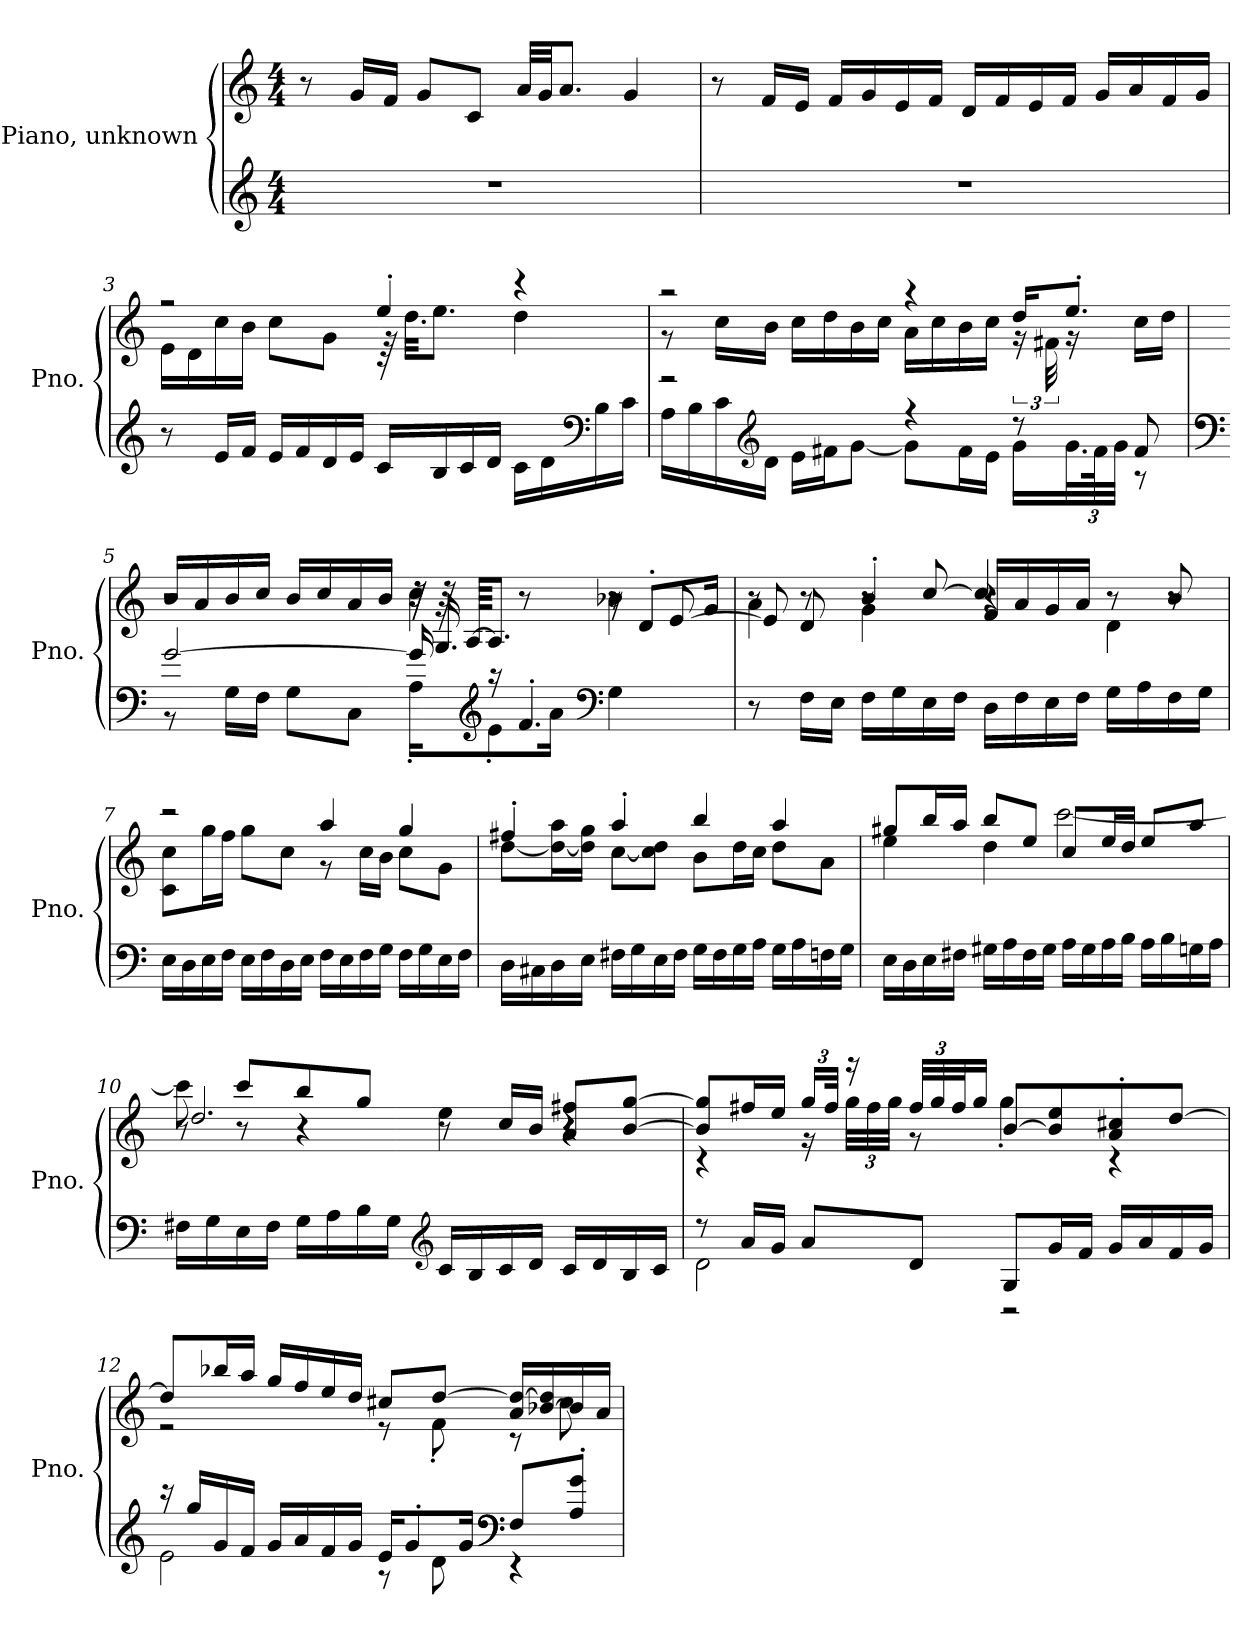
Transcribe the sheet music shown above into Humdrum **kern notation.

**kern	**kern
*part1	*part1
*staff2	*staff1
*I"Piano, unknown	*
*I'Pno.	*
*clefG2	*clefG2
*k[]	*k[]
*M4/4	*M4/4
*MM120	*MM120
=1	=1
1r	8r
.	16g/LL
.	16f/JJ
.	8g/L
.	8c/J
.	32a/LLL
.	32g/JJ
.	8.a/J
.	4g/
=2	=2
1r	8r
.	16f/LL
.	16e/JJ
.	16f/LL
.	16g/
.	16e/
.	16f/JJ
.	16d/LL
.	16f/
.	16e/
.	16f/JJ
.	16g/LL
.	16a/
.	16f/
.	16g/JJ
=3	=3
*	*^
8r	2r	16e\LL
.	.	16d\
16e/LL	.	16cc\
16f/JJ	.	16b\JJ
16e/LL	.	8cc\L
16f/	.	.
16d/	.	8g\J
16e/JJ	.	.
16c/LL	4ee'/	64r
.	.	32.dd\KKL
16B/	.	8.ee\J
16c/	.	.
16d/JJ	.	.
16c\LL	4r	4dd\
16d\	.	.
*clefF4	*	*
16B\	.	.
16c\JJ	.	.
!!LO:LB:g=z	!!
=4	=4	=4
*^	*	*
2r	16A\LL	2r	8r
.	16B\	.	.
.	16c\	.	16cc\LL
*clefG2	*	*	*
.	16d\JJ	.	16b\JJ
.	16e\LL	.	16cc\LL
.	16f#X\J	.	16dd\
.	[8g\J	.	16b\
.	.	.	16cc\JJ
4r	8g\L]	4r	16a\LL
.	.	.	16cc\
.	16f#\L	.	16b\
.	16e\JJ	.	16cc\JJ
8r	16g\LL	16dd/KL	24r
.	.	.	48f#X\
*	*Xbrackettup	*	*
.	48.g\L	8.ee'/J	16r
.	96f#\K	.	.
.	48g\JJJ	.	.
8f#/	8r	.	16cc\LL
.	.	.	16dd\JJ
*	*	*v	*v
=5	=5	=5
*clefF4	*	*
*	*	*^
*	*	*	*^
[2g/	8r	16b/LL	2r	2r
.	.	16a/	.	.
.	16G\LL	16b/	.	.
.	16F\JJ	16cc/JJ	.	.
.	8G\L	16b/LL	.	.
.	.	16cc/	.	.
.	8C\J	16a/	.	.
.	.	16b/JJ	.	.
16g/]	16A'\KL	32r	4cc\	32r
.	.	64r	.	16.G'/
.	.	[64A/KKKL	.	.
*clefG2	*	*	*	*
16r	8e'\	8.A/J]	.	.
4.f'/	.	.	.	8r
.	16a\Jk	.	.	.
*clefF4	*	*	*	*
.	4G\	16r	4b-X\	8r
.	.	8d'/L	.	.
.	.	.	.	[8e/
.	.	16g/Jk	.	.
*v	*v	*	*	*
!!LO:LB:g=z	!!	!!
=6	=6	=6	=6
8r	8r	4a\	8e/]
16F\LL	8d/	.	8r
16E\JJ	.	.	.
16F\LL	4b'/	4g\	8r
16G\	.	.	.
16E\	.	.	[8cc/
16F\JJ	.	.	.
16D\LL	16f/LL	4r	4.cc/]
16F\	16a/	.	.
16E\	16g/	.	.
16F\JJ	16a/JJ	.	.
16G\LL	8r	4d\	.
16A\	.	.	.
16F\	8b/	.	8r
16G\JJ	.	.	.
*	*	*v	*v
=7	=7	=7
16E\LL	2r	8c\ 8cc\L
16D\	.	.
16E\	.	16gg\L
16F\JJ	.	16ff\JJ
16E\LL	.	8gg\L
16F\	.	.
16D\	.	8cc\J
16E\JJ	.	.
16F\LL	4aa/	8r
16E\	.	.
16F\	.	16cc\LL
16G\JJ	.	16b\JJ
16F\LL	4gg/	8cc\L
16G\	.	.
16E\	.	8g\J
16F\JJ	.	.
!!LO:LB:g=z	!!
=8	=8	=8
16D\LL	4ff#X'/	[8dd\L
16C#X\	.	.
16D\	.	16dd\_ 16aa\L
16E\JJ	.	16dd\] 16gg\JJ
16F#X\LL	4aa'/	[8cc\L
16G\	.	.
16E\	.	8cc\] 8dd\J
16F#\JJ	.	.
16G\LL	4bb/	8b\L
16F#\	.	.
16G\	.	16dd\L
16A\JJ	.	16cc\JJ
16G\LL	4aa/	8dd\L
16A\	.	.
16Fn\	.	8a\J
16G\JJ	.	.
=9	=9	=9
16E\LL	8gg#X/L	4ee\
16D\	.	.
16E\	16bb/L	.
16F#X\JJ	16aa/JJ	.
16G#X\LL	8bb/L	4dd\
16A\	.	.
16F#\	8ee/J	.
16G#\JJ	.	.
16A\LL	8cc/L	[2ccc\
16G#\	.	.
16A\	16ee/L	.
16B\JJ	16dd/JJ	.
16A\LL	8ee/L	.
16B\	.	.
16Gn\	8aa/J	.
16A\JJ	.	.
!!LO:LB:g=z
=10	=10	=10
*	*	*^
16F#X\LL	8r	8ccc\]	2.dd/
16G\	.	.	.
16E\	8ccc/L	8r	.
16F#\JJ	.	.	.
16G\LL	8bb/	4r	.
16A\	.	.	.
16B\	8gg/J	.	.
16G\JJ	.	.	.
*clefG2	*	*	*
16c/LL	8r	4ee\	.
16B/	.	.	.
16c/	16cc/LL	.	.
16d/JJ	16b/JJ	.	.
16c/LL	8a/ 8ff#X/L	4r	4r
16d/	.	.	.
16B/	[8b/ [8gg/J	.	.
16c/JJ	.	.	.
*	*	*v	*v
=11	=11	=11
*^	*	*
8r	2d\	8b/] 8gg/]L	4r
16a/LL	.	16ff#X/L	.
16g/JJ	.	16ee/JJ	.
*	*	*Xbrackettup	*
8a/L	.	24gg/LL	16r
.	.	48ff#/JJk	.
.	.	16r	48gg\LLL
.	.	.	48ff#\
.	.	.	48gg\JJJ
8d/J	.	48ff#/LLL	8r
.	.	48gg/	.
.	.	48ff#/J	.
.	.	16gg/JJ	.
8G/L	2r	[8b/L	4gg'\
16g/L	.	8b/] 8ee/	.
16f/JJ	.	.	.
16g/LL	.	8a/' 8cc#X/'	4r
16a/	.	.	.
16f/	.	[8dd/J	.
16g/JJ	.	.	.
!!LO:LB:g=z	!!
=12	=12	=12	=12
16r	2e\	8dd/L]	2r
16gg/LL	.	.	.
16g/	.	16bb-X/L	.
16f/JJ	.	16aa/JJ	.
16g/LL	.	16gg/LL	.
16a/	.	16ff/	.
16f/	.	16ee/	.
16g/JJ	.	16dd/JJ	.
16e/KL	8r	8cc#X/L	8r
8g'/	.	.	.
.	8d\	[8dd/J	8f'\
16g/Jk	.	.	.
*clefF4	*	*	*
8F/L	4r	16a/ 16dd/_LL	8r
.	.	[16b-X/ 16dd/]	.
8A/' 8g/'J	.	16b-/]	8cc#\
.	.	16a/JJ	.
*v	*v	*	*
*	*v	*v
=	=
*-	*-
